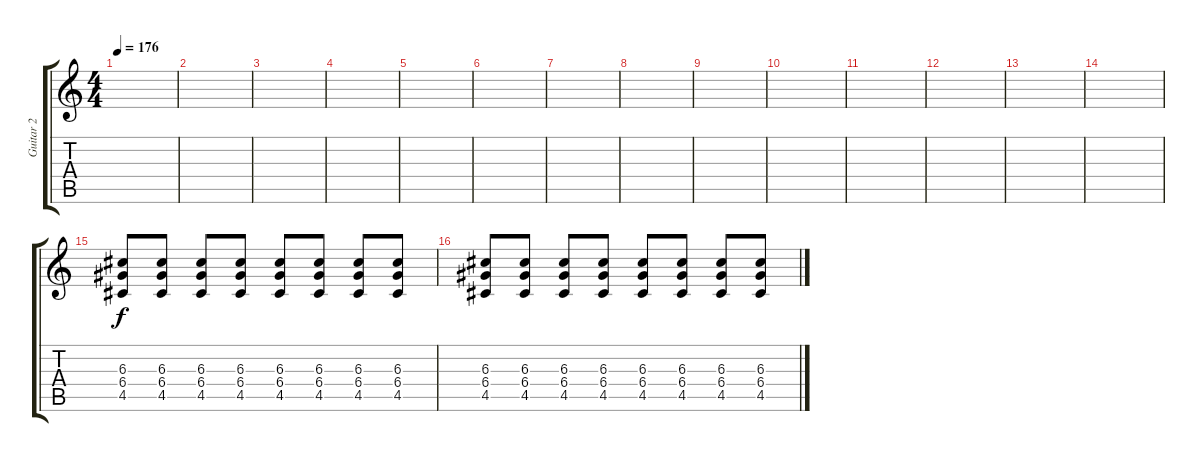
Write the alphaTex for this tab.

\track ("Guitar 2" "Guitar 2") {instrument overdrivenguitar}
\staff {score tabs}
\tuning (E4 B3 G3 D3 A2 D2) {hide}
\ts (4 4)
\tempo 176
\clef g2
\ks c
|
|
|
|
|
|
|
|
|
|
|
|
|
|
(6.3 6.4 4.5).8{volume 13} (6.3 6.4 4.5).8 (6.3 6.4 4.5).8 (6.3 6.4 4.5).8 (6.3 6.4 4.5).8 (6.3 6.4 4.5).8 (6.3 6.4 4.5).8 (6.3 6.4 4.5).8 |
(6.3 6.4 4.5).8 (6.3 6.4 4.5).8 (6.3 6.4 4.5).8 (6.3 6.4 4.5).8 (6.3 6.4 4.5).8 (6.3 6.4 4.5).8 (6.3 6.4 4.5).8 (6.3 6.4 4.5).8
